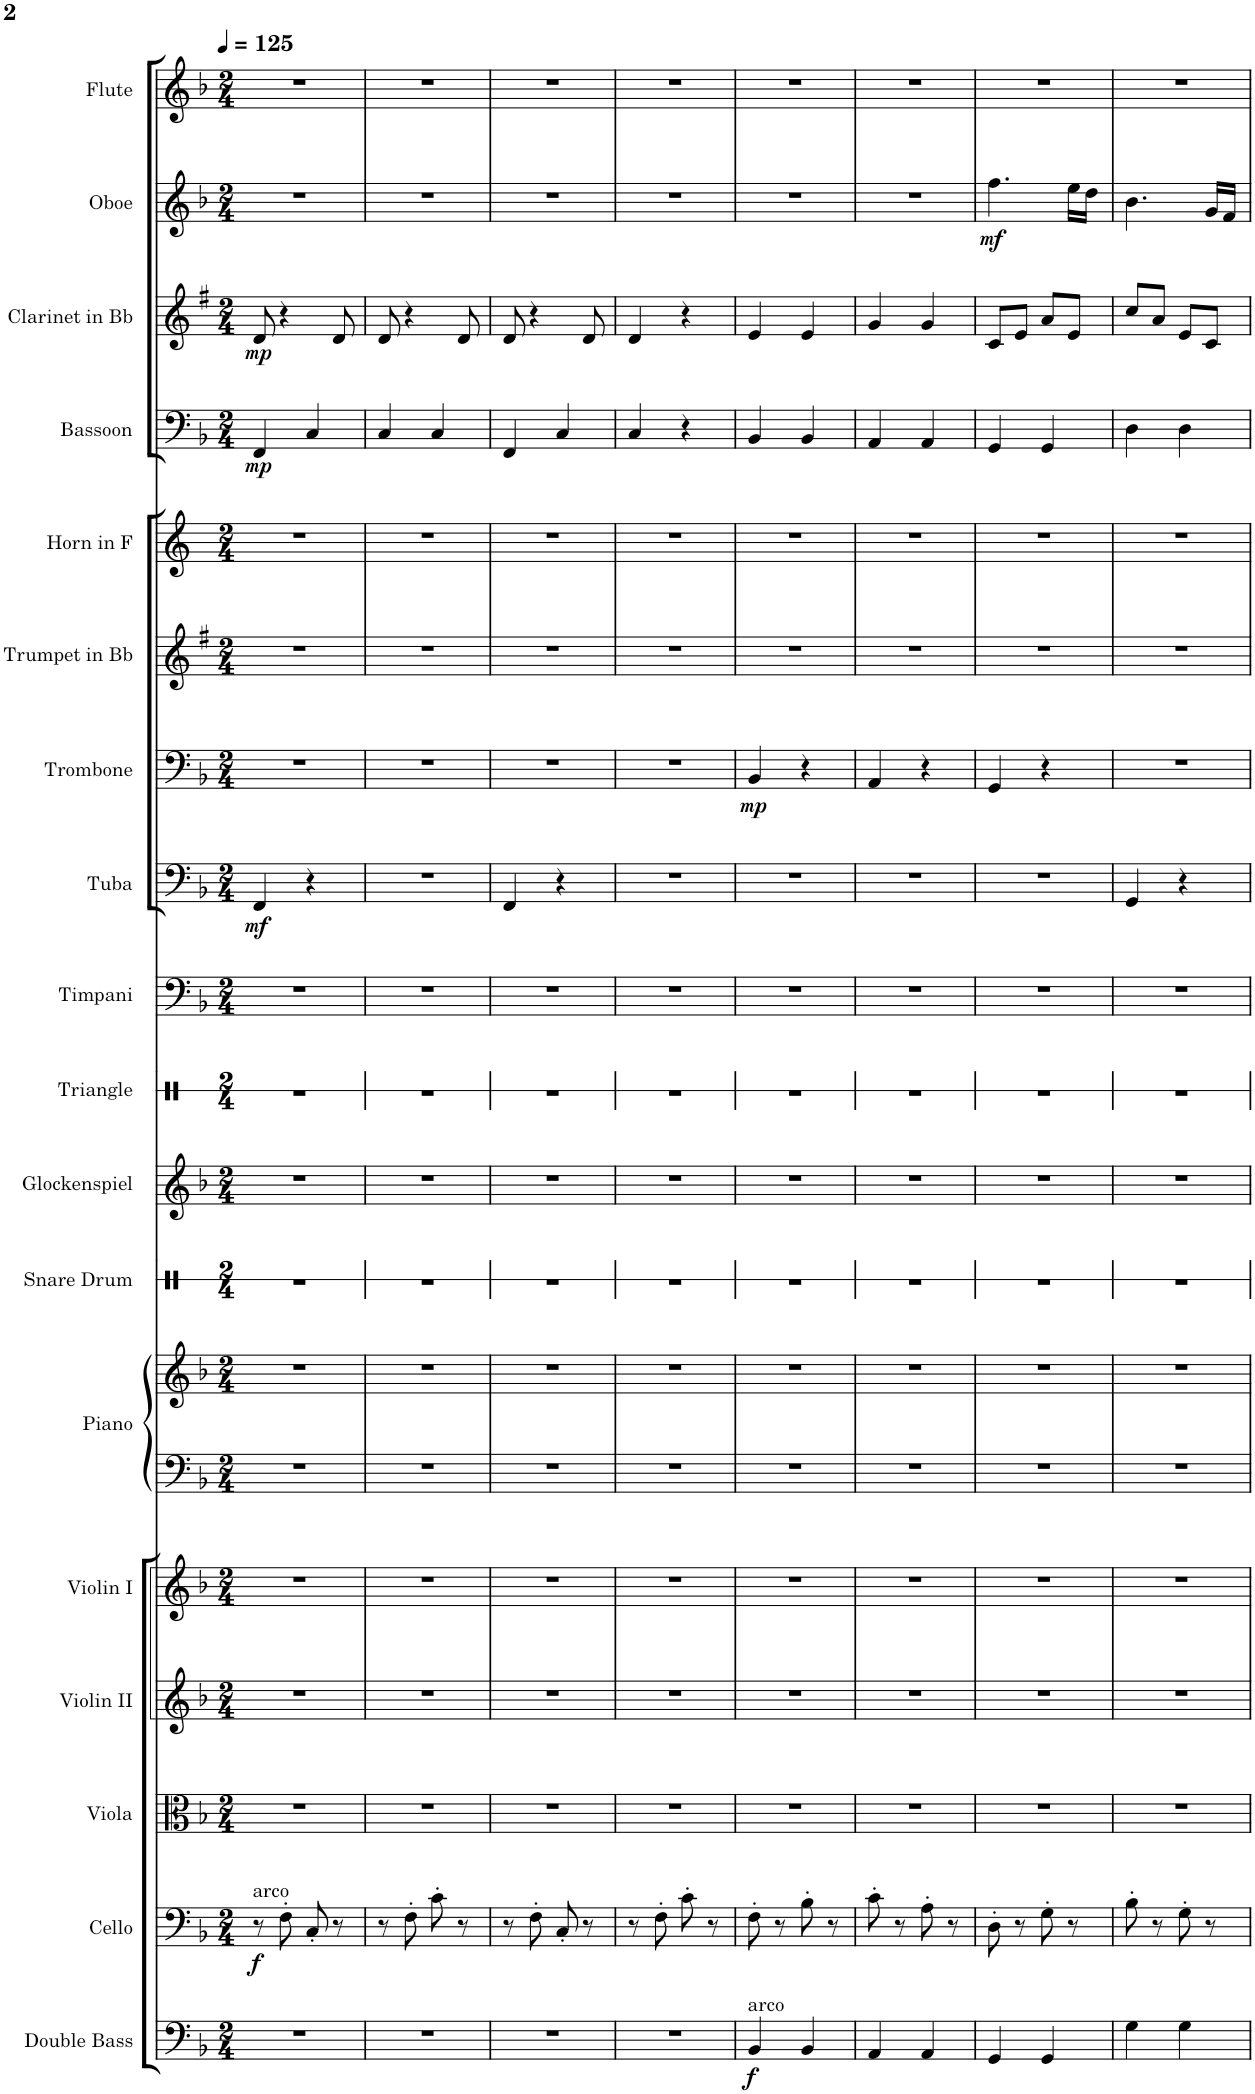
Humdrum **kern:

**kern	**dynam	**kern	**dynam	**kern	**kern	**kern	**kern	**kern	**kern	**kern	**kern	**kern	**kern	**dynam	**kern	**dynam	**kern	**kern	**kern	**dynam	**kern	**dynam	**kern	**dynam	**kern
*part18	*part18	*part17	*part17	*part16	*part15	*part14	*part13	*part13	*part12	*part11	*part10	*part9	*part8	*part8	*part7	*part7	*part6	*part5	*part4	*part4	*part3	*part3	*part2	*part2	*part1
*staff19	*staff19	*staff18	*staff18	*staff17	*staff16	*staff15	*staff14	*staff13	*staff12	*staff11	*staff10	*staff9	*staff8	*staff8	*staff7	*staff7	*staff6	*staff5	*staff4	*staff4	*staff3	*staff3	*staff2	*staff2	*staff1
*I"Double Bass	*	*I"Cello	*	*I"Viola	*I"Violin II	*I"Violin I	*I"Piano	*	*I"Snare Drum	*I"Glockenspiel	*I"Triangle	*I"Timpani	*I"Tuba	*	*I"Trombone	*	*I"Trumpet in Bb	*I"Horn in F	*I"Bassoon	*	*I"Clarinet in Bb	*	*I"Oboe	*	*I"Flute
*I'D.B.	*	*	*	*I'Vla.	*I'Vln. II	*I'Vln. I	*I'Pno.	*	*I'S.Dr.	*I'Glk.	*I'Trgl.	*I'Timp.	*I'Tuba	*	*I'Tbn.	*	*	*I'Hn.	*I'Bsn.	*	*	*	*I'Ob.	*	*I'Fl.
*	*	*	*	*	*	*	*	*	*stria1	*	*stria1	*	*	*	*	*	*	*	*	*	*	*	*	*	*
*clefF4	*	*clefF4	*	*clefC3	*clefG2	*clefG2	*clefF4	*clefG2	*clefX	*clefG2	*clefX	*clefF4	*clefF4	*	*clefF4	*	*clefG2	*clefG2	*clefF4	*	*clefG2	*	*clefG2	*	*clefG2
*Trd7c12	*	*	*	*	*	*	*	*	*	*Trd-14c-24	*	*	*	*	*	*	*Trd1c2	*Trd4c7	*	*	*Trd1c2	*	*	*	*
*k[b-]	*	*k[b-]	*	*k[b-]	*k[b-]	*k[b-]	*k[b-]	*k[b-]	*k[b-]	*k[b-]	*k[b-]	*k[b-]	*k[b-]	*	*k[b-]	*	*k[f#]	*k[]	*k[b-]	*	*k[f#]	*	*k[b-]	*	*k[b-]
*F:	*	*F:	*	*F:	*F:	*F:	*F:	*F:	*F:	*F:	*F:	*F:	*F:	*	*F:	*	*G:	*	*F:	*	*G:	*	*F:	*	*F:
*M2/4	*	*M2/4	*	*M2/4	*M2/4	*M2/4	*M2/4	*M2/4	*M2/4	*M2/4	*M2/4	*M2/4	*M2/4	*	*M2/4	*	*M2/4	*M2/4	*M2/4	*	*M2/4	*	*M2/4	*	*M2/4
*MM125	*	*MM125	*	*MM125	*MM125	*MM125	*MM125	*MM125	*MM125	*MM125	*MM125	*MM125	*MM125	*	*MM125	*	*MM125	*MM125	*MM125	*	*MM125	*	*MM125	*	*MM125
=	=	=	=	=	=	=	=	=	=	=	=	=	=	=	=	=	=	=	=	=	=	=	=	=	=
!	!	!LO:TX:a:t=arco	!	!	!	!	!	!	!	!	!	!	!	!	!	!	!	!	!	!	!	!	!	!	!
!	!	!	!LO:DY:b	!	!	!	!	!	!	!	!	!	!	!LO:DY:b	!	!	!	!	!	!LO:DY:b	!	!LO:DY:b	!	!	!
2r	.	8r	f	2r	2r	2r	2r	2r	2r	2r	2r	2r	4FF/	mf	2r	.	2r	2r	4FF/	mp	8d/	mp	2r	.	2r
.	.	8F'\	.	.	.	.	.	.	.	.	.	.	.	.	.	.	.	.	.	.	4r	.	.	.	.
.	.	8C'/	.	.	.	.	.	.	.	.	.	.	4r	.	.	.	.	.	4C/	.	.	.	.	.	.
.	.	8r	.	.	.	.	.	.	.	.	.	.	.	.	.	.	.	.	.	.	8d/	.	.	.	.
=1	=1	=1	=1	=1	=1	=1	=1	=1	=1	=1	=1	=1	=1	=1	=1	=1	=1	=1	=1	=1	=1	=1	=1	=1	=1
2r	.	8r	.	2r	2r	2r	2r	2r	2r	2r	2r	2r	2r	.	2r	.	2r	2r	4C/	.	8d/	.	2r	.	2r
.	.	8F'\	.	.	.	.	.	.	.	.	.	.	.	.	.	.	.	.	.	.	4r	.	.	.	.
.	.	8c'\	.	.	.	.	.	.	.	.	.	.	.	.	.	.	.	.	4C/	.	.	.	.	.	.
.	.	8r	.	.	.	.	.	.	.	.	.	.	.	.	.	.	.	.	.	.	8d/	.	.	.	.
=2	=2	=2	=2	=2	=2	=2	=2	=2	=2	=2	=2	=2	=2	=2	=2	=2	=2	=2	=2	=2	=2	=2	=2	=2	=2
2r	.	8r	.	2r	2r	2r	2r	2r	2r	2r	2r	2r	4FF/	.	2r	.	2r	2r	4FF/	.	8d/	.	2r	.	2r
.	.	8F'\	.	.	.	.	.	.	.	.	.	.	.	.	.	.	.	.	.	.	4r	.	.	.	.
.	.	8C'/	.	.	.	.	.	.	.	.	.	.	4r	.	.	.	.	.	4C/	.	.	.	.	.	.
.	.	8r	.	.	.	.	.	.	.	.	.	.	.	.	.	.	.	.	.	.	8d/	.	.	.	.
=3	=3	=3	=3	=3	=3	=3	=3	=3	=3	=3	=3	=3	=3	=3	=3	=3	=3	=3	=3	=3	=3	=3	=3	=3	=3
2r	.	8r	.	2r	2r	2r	2r	2r	2r	2r	2r	2r	2r	.	2r	.	2r	2r	4C/	.	4d/	.	2r	.	2r
.	.	8F'\	.	.	.	.	.	.	.	.	.	.	.	.	.	.	.	.	.	.	.	.	.	.	.
.	.	8c'\	.	.	.	.	.	.	.	.	.	.	.	.	.	.	.	.	4r	.	4r	.	.	.	.
.	.	8r	.	.	.	.	.	.	.	.	.	.	.	.	.	.	.	.	.	.	.	.	.	.	.
=4	=4	=4	=4	=4	=4	=4	=4	=4	=4	=4	=4	=4	=4	=4	=4	=4	=4	=4	=4	=4	=4	=4	=4	=4	=4
!LO:TX:a:t=arco	!	!	!	!	!	!	!	!	!	!	!	!	!	!	!	!	!	!	!	!	!	!	!	!	!
!	!LO:DY:b	!	!	!	!	!	!	!	!	!	!	!	!	!	!	!LO:DY:b	!	!	!	!	!	!	!	!	!
4BB-/	f	8F'\	.	2r	2r	2r	2r	2r	2r	2r	2r	2r	2r	.	4BB-/	mp	2r	2r	4BB-/	.	4e/	.	2r	.	2r
.	.	8r	.	.	.	.	.	.	.	.	.	.	.	.	.	.	.	.	.	.	.	.	.	.	.
4BB-/	.	8B-'\	.	.	.	.	.	.	.	.	.	.	.	.	4r	.	.	.	4BB-/	.	4e/	.	.	.	.
.	.	8r	.	.	.	.	.	.	.	.	.	.	.	.	.	.	.	.	.	.	.	.	.	.	.
=5	=5	=5	=5	=5	=5	=5	=5	=5	=5	=5	=5	=5	=5	=5	=5	=5	=5	=5	=5	=5	=5	=5	=5	=5	=5
4AA/	.	8c'\	.	2r	2r	2r	2r	2r	2r	2r	2r	2r	2r	.	4AA/	.	2r	2r	4AA/	.	4g/	.	2r	.	2r
.	.	8r	.	.	.	.	.	.	.	.	.	.	.	.	.	.	.	.	.	.	.	.	.	.	.
4AA/	.	8A'\	.	.	.	.	.	.	.	.	.	.	.	.	4r	.	.	.	4AA/	.	4g/	.	.	.	.
.	.	8r	.	.	.	.	.	.	.	.	.	.	.	.	.	.	.	.	.	.	.	.	.	.	.
=6	=6	=6	=6	=6	=6	=6	=6	=6	=6	=6	=6	=6	=6	=6	=6	=6	=6	=6	=6	=6	=6	=6	=6	=6	=6
!	!	!	!	!	!	!	!	!	!	!	!	!	!	!	!	!	!	!	!	!	!	!	!	!LO:DY:b	!
4GG/	.	8D'\	.	2r	2r	2r	2r	2r	2r	2r	2r	2r	2r	.	4GG/	.	2r	2r	4GG/	.	8c/L	.	4.ff\	mf	2r
.	.	8r	.	.	.	.	.	.	.	.	.	.	.	.	.	.	.	.	.	.	8e/J	.	.	.	.
4GG/	.	8G'\	.	.	.	.	.	.	.	.	.	.	.	.	4r	.	.	.	4GG/	.	8a/L	.	.	.	.
.	.	8r	.	.	.	.	.	.	.	.	.	.	.	.	.	.	.	.	.	.	8e/J	.	16ee\LL	.	.
.	.	.	.	.	.	.	.	.	.	.	.	.	.	.	.	.	.	.	.	.	.	.	16dd\JJ	.	.
=7	=7	=7	=7	=7	=7	=7	=7	=7	=7	=7	=7	=7	=7	=7	=7	=7	=7	=7	=7	=7	=7	=7	=7	=7	=7
4G\	.	8B-'\	.	2r	2r	2r	2r	2r	2r	2r	2r	2r	4GG/	.	2r	.	2r	2r	4D\	.	8cc/L	.	4.b-\	.	2r
.	.	8r	.	.	.	.	.	.	.	.	.	.	.	.	.	.	.	.	.	.	8a/J	.	.	.	.
4G\	.	8G'\	.	.	.	.	.	.	.	.	.	.	4r	.	.	.	.	.	4D\	.	8e/L	.	.	.	.
.	.	8r	.	.	.	.	.	.	.	.	.	.	.	.	.	.	.	.	.	.	8c/J	.	16g/LL	.	.
.	.	.	.	.	.	.	.	.	.	.	.	.	.	.	.	.	.	.	.	.	.	.	16f/JJ	.	.
=	=	=	=	=	=	=	=	=	=	=	=	=	=	=	=	=	=	=	=	=	=	=	=	=	=
*-	*-	*-	*-	*-	*-	*-	*-	*-	*-	*-	*-	*-	*-	*-	*-	*-	*-	*-	*-	*-	*-	*-	*-	*-	*-
